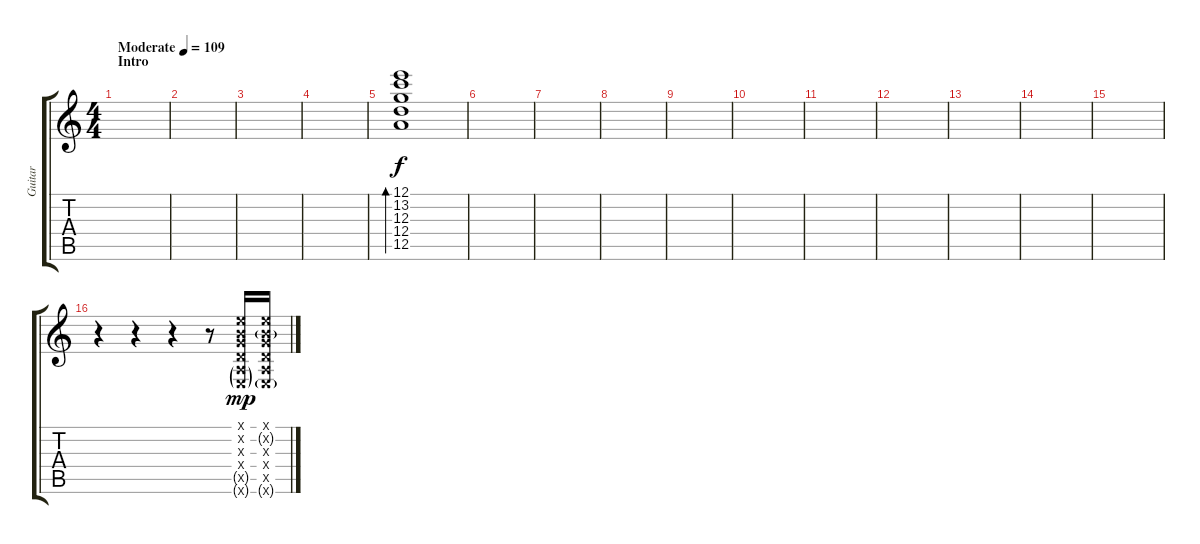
\track ("Guitar" "Guitar") {instrument electricguitarclean}
\staff {score tabs}
\tuning (E4 B3 G3 D3 A2 E2) {hide}
\ts (4 4)
\section ("" "Intro")
\tempo (109 "Moderate")
\clef g2
\ks c
|
|
|
|
(12.1 13.2 12.3 12.4 12.5).1{bd 120} |
|
|
|
|
|
|
|
|
|
|
r.4 r.4 r.4 r.8 (0.1{x} 0.2{x} 0.3{x} 0.4{x} 0.5{g x} 0.6{g x}).16{dy mp} (0.1{x} 0.2{g x} 0.3{x} 0.4{x} 0.5{x} 0.6{g x}).16
